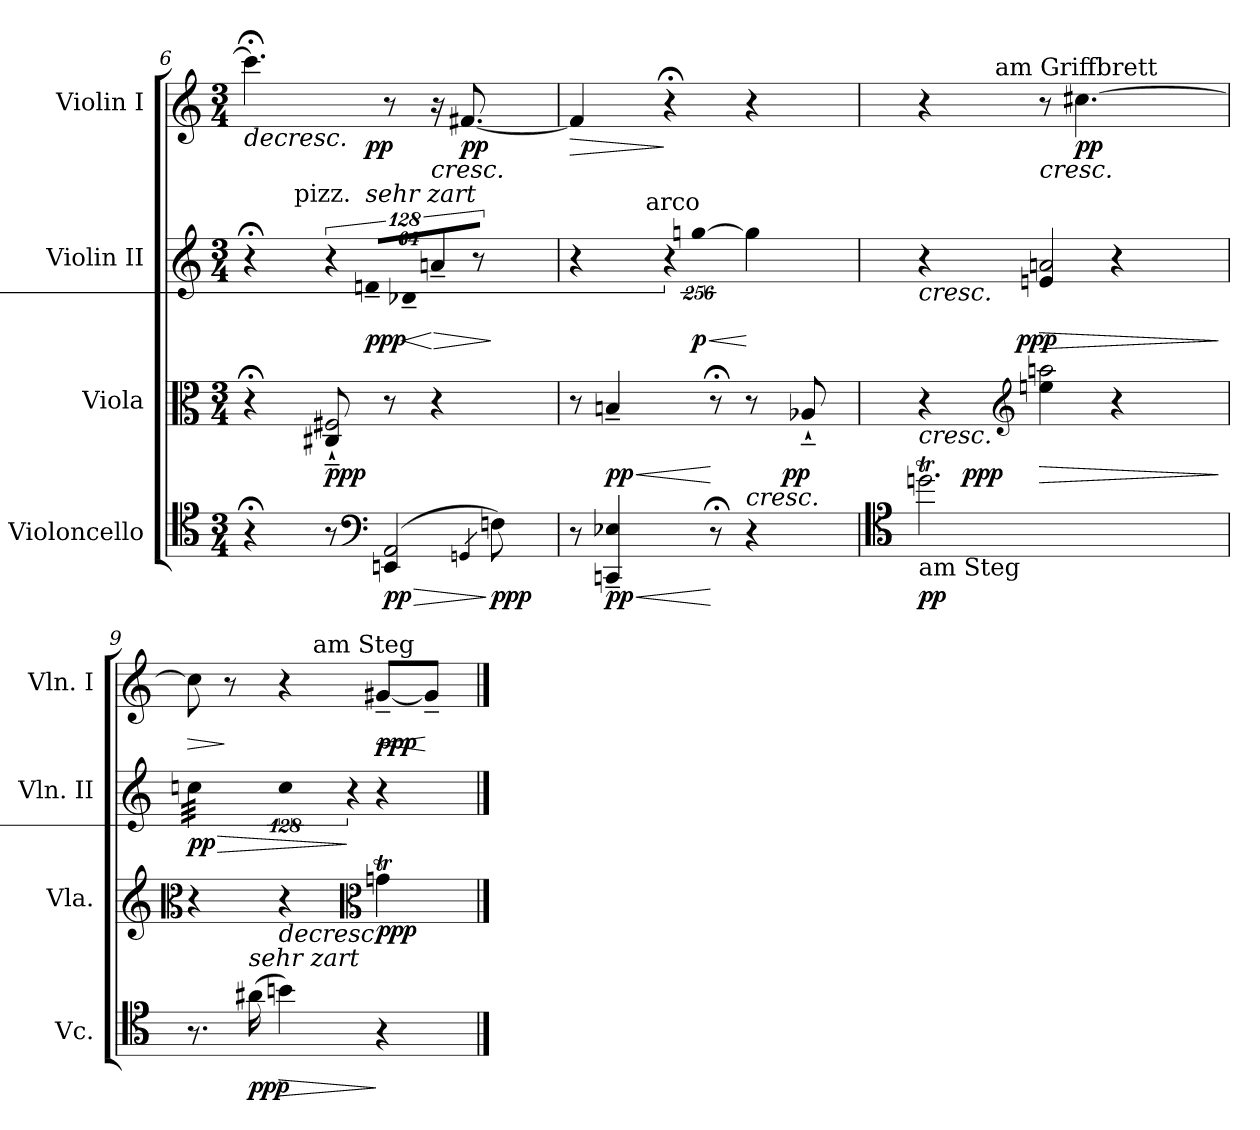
**kern	**dynam	**kern	**dynam	**kern	**dynam	**kern	**dynam
*part4	*part4	*part3	*part3	*part2	*part2	*part1	*part1
*staff4	*staff4	*staff3	*staff3	*staff2	*staff2	*staff1	*staff1
*I"Violoncello	*	*I"Viola	*	*I"Violin II	*	*I"Violin I	*
*I'Vc.	*	*I'Vla.	*	*I'Vln. II	*	*I'Vln. I	*
*clefC4	*	*clefC3	*	*clefG2	*	*clefG2	*
*k[]	*	*k[]	*	*k[]	*	*k[]	*
*C:	*	*C:	*	*C:	*	*C:	*
*M3/4	*	*M3/4	*	*M3/4	*	*M3/4	*
=6	=6	=6	=6	=6	=6	=6	=6
!	!	!	!	!	!	!LO:TX:a:i:t=(lang)	!
!	!	!	!	!	!	!LO:TX:t=rit.	!
!	!	!	!	!	!	!	!LO:HP:b
*	*	*	*	*^	*	*^	*
4r;	.	4r;	.	4r;	8ryy	.	4.ccc;i\]	4ryy	>
.	.	.	.	.	64..ryy	.	.	.	.
!	!	!	!	!	!LO:TX:a:t=pizz.	!	!	!	!
.	.	.	.	.	2ryy	.	.	.	.
!	!	!LO:N:n=2:head=open	!	!LO:N:vis=8	!	!	!	!	!
8r	.	8C#Xi/~` 8F#Xi~`	ppp	1024%85r	.	.	.	16ryy	.
.	.	.	.	.	.	.	.	64ryy	.
.	.	.	.	.	.	.	.	256ryy	.
.	.	.	.	.	.	.	.	1024ryy	.
!	!	!	!	!LO:TX:a:i:t=sehr zart	!	!	!	!	!
!	!	!	!	!LO:N:vis=8	!	!	!	!	!
.	.	.	.	1024%85dn~i/L	.	ppp	.	4ryy	pp
*clefF4	*	*	*	*	*	*	*	*	*
!LO:N:n=2:head=open	!LO:HP:b	!	!	!	!	!	!	!	!
(4EEni/ 4AAi	> pp	8r	.	.	.	.	8r	.	]
!	!	!	!	!LO:N:vis=8	!	!LO:HP:b	!	!	!
.	.	.	.	512%43B-X~i/J	.	<	.	.	.
!	!	!	!	!	!	!LO:HP:n=1:b	!	!	!LO:HP:b
.	.	4r	.	8an~i/	.	[ >	16r	.	<
.	.	.	.	.	.	.	[<8.f#Xi/	.	pp
.	.	.	.	.	.	.	.	8ryy	.
4qGGni/	.	.	.	.	.	.	.	.	.
8Fni\)	] ppp	.	.	8r	.	]	.	.	.
.	.	.	.	.	16ryy	.	.	.	.
.	.	.	.	.	.	.	.	32ryy	.
.	.	.	.	.	32ryy	.	.	.	.
.	.	.	.	.	.	.	.	128ryy	.
.	.	.	.	.	256ryy	.	.	.	.
.	.	.	.	.	.	.	.	512.ryy	.
.	.	.	.	.	.	.	.	.	[
!!LO:PB:g=z
=7	=7	=7	=7	=7	=7	=7	=7	=7	=7
!	!	!	!	!	!	!	!LO:TX:a:B:t=tempo	!	!
!	!	!	!	!	!	!	!LO:TX:t=rit.	!	!
!	!	!	!	!	!	!	!	!	!LO:HP:b
*	*	*^	*	*	*	*	*v	*v	*
8r	.	8r	2ryy	.	4r	8ryy	.	4f#i/]	>
!	!LO:HP:b	!	!	!LO:HP:b	!	!	!	!	!
4CCni/~ 4E-Xi~	< pp	4Bn~i/	.	< pp	.	16ryy	.	.	.
.	.	.	.	.	.	64ryy	.	.	.
.	.	.	.	.	.	256ryy	.	.	.
.	.	.	.	.	.	1024ryy	.	.	.
!	!	!	!	!	!	!LO:TX:a:t=arco	!	!	!
.	.	.	.	.	.	2ryy	.	.	.
!	!	!	!	!	!LO:N:vis=8	!	!	!	!
.	.	.	.	.	1024%85r	.	.	4r;	]
!	!	!	!	!	!LO:N:vis=4	!	!LO:HP:b	!	!
!	!	!	!	!	!	!	!LO:HP:n=1:b	!	!
.	.	.	.	.	[>1024%171ggni\	.	< > p	.	.
8r;	[	8r;	.	[	.	.	.	.	.
!	!	!	!	!LO:HP:b	!	!	!	!	!
!	!	!	!	!LO:HP:n=1:b	!	!	!	!	!
4r	.	8r	16ryy	< >	4ggi\]	.	[	4r	.
.	.	.	64ryy	.	.	.	.	.	.
.	.	.	512ryy	.	.	.	.	.	.
.	.	.	8ryy	pp	.	.	.	.	.
.	.	8A-X~`i/	.	.	.	.	.	.	.
.	.	.	32ryy	.	.	.	.	.	.
.	.	.	.	.	.	32ryy	.	.	.
.	.	.	128..ryy	.	.	.	.	.	.
.	.	.	.	.	.	128ryy	.	.	.
.	.	.	.	.	.	512.ryy	.	.	.
.	.	.	.	[	.	.	]	.	.
=8	=8	=8	=8	=8	=8	=8	=8	=8	=8
*clefC4	*	*	*	*	*	*	*	*	*
!LO:TX:b:t=am Steg	!	!	!	!	!	!	!	!	!
!	!	!	!	!LO:HP:b	!	!	!LO:HP:b	!	!
*	*	*	*	*	*	*	*	*^	*
2.ddnTi\	pp	4r	16ryy	<	4r	8ryy	<	4r	8ryy	.
.	.	.	64ryy	.	.	.	.	.	.	.
.	.	.	128ryy	.	.	.	.	.	.	.
.	.	.	512.ryy	.	.	.	.	.	.	.
.	.	.	2ryy	ppp	.	.	.	.	.	.
.	.	.	.	.	.	16ryy	.	.	64ryy	.
.	.	.	.	.	.	.	.	.	256ryy	.
.	.	.	.	.	.	.	.	.	1024ryy	.
!	!	!	!	!	!	!	!	!	!LO:TX:a:t=am Griffbrett	!
.	.	.	.	.	.	.	.	.	2ryy	.
.	.	.	.	.	.	512.ryy	.	.	.	.
.	.	.	.	.	.	2ryy	ppp	.	.	.
*	*	*clefG2	*	*	*	*	*	*	*	*
!	!	!LO:N:n=2:head=open	!	!LO:HP:n=1:b	!LO:N:n=2:head=open	!	!LO:HP:b	!	!	!LO:HP:b
.	.	4eeni\ 4aani	.	] >	4eni/ 4ani	.	>	8r	.	<
.	.	.	.	.	.	.	.	[>4.cc#Xi\	.	pp
.	.	4r	.	[	4r	.	[	.	.	.
.	.	.	8ryy	.	.	.	.	.	.	.
.	.	.	.	.	.	.	.	.	16ryy	.
.	.	.	.	.	.	32ryy	.	.	.	.
.	.	.	.	.	.	.	.	.	32ryy	.
.	.	.	32ryy	.	.	.	.	.	.	.
.	.	.	.	.	.	64ryy	.	.	.	.
.	.	.	.	.	.	128ryy	.	.	.	.
.	.	.	.	.	.	.	.	.	128ryy	.
.	.	.	256ryy	.	.	256ryy	.	.	.	.
.	.	.	.	.	.	.	.	.	512.ryy	.
.	.	.	1024ryy	.	.	1024ryy	.	.	.	.
.	.	.	.	]	.	.	]	.	.	[
=9	=9	=9	=9	=9	=9	=9	=9	=9	=9	=9
!	!	!	!	!	!LO:TX:a:t=am Steg	!	!	!	!	!
!	!	!	!	!	!	!	!LO:HP:b	!	!	!LO:HP:b
*	*	*v	*v	*	*	*	*	*	*	*
*	*	*	*	*v	*v	*	*	*	*
*	*	*	*	*tremolo	*	*	*	*
8.r	.	4r	.	32ccni\LLL	> pp	8cc#i\]	4ryy	>
.	.	.	.	32ccni\	.	.	.	.
.	.	.	.	32ccni\	.	.	.	.
.	.	.	.	32ccni\	.	.	.	.
.	.	.	.	32ccni\	.	8r	.	]
.	.	.	.	32ccni\	.	.	.	.
!LO:TX:a:i:t=sehr zart	!	!	!	!	!	!	!	!
(16a#Xi\	ppp	.	.	32ccni\	.	.	.	.
.	.	.	.	32ccni\JJJ	.	.	.	.
*	*	*	*	*Xtremolo	*	*	*	*
!	!LO:HP:b	!	!LO:HP:b	!LO:N:vis=4	!	!	!	!
4bni\)	>	4r	>	512%85cc@48@i\	.	4r	32ryy	.
.	.	.	.	.	.	.	64ryy	.
.	.	.	.	.	.	.	128ryy	.
.	.	.	.	.	.	.	1024ryy	.
!	!	!	!	!	!	!	!LO:TX:a:t=am Steg	!
.	.	.	.	.	.	.	4ryy	.
!	!	!	!	!LO:N:vis=8	!	!	!	!
.	.	.	.	512%43r	]	.	.	.
*	*	*clefC3	*	*	*	*	*	*
*	*	*	*	*	*	*MM42	*	*
!	!	!	!	!	!	!	!	!LO:HP:b
!	!	!	!	!	!	!	!	!LO:HP:n=1:b
4r	]	4gnTi\	ppp	4r	.	[<8g#X~i/L	.	< > ppp
.	.	.	.	.	.	.	8ryy	.
.	.	.	.	.	.	8g#~i/J]	.	[
.	.	.	.	.	.	.	16ryy	.
.	.	.	.	.	.	.	256..ryy	.
.	.	.	]	.	.	.	.	]
*	*	*	*	*	*	*v	*v	*
==	==	==	==	==	==	==	==
*-	*-	*-	*-	*-	*-	*-	*-
